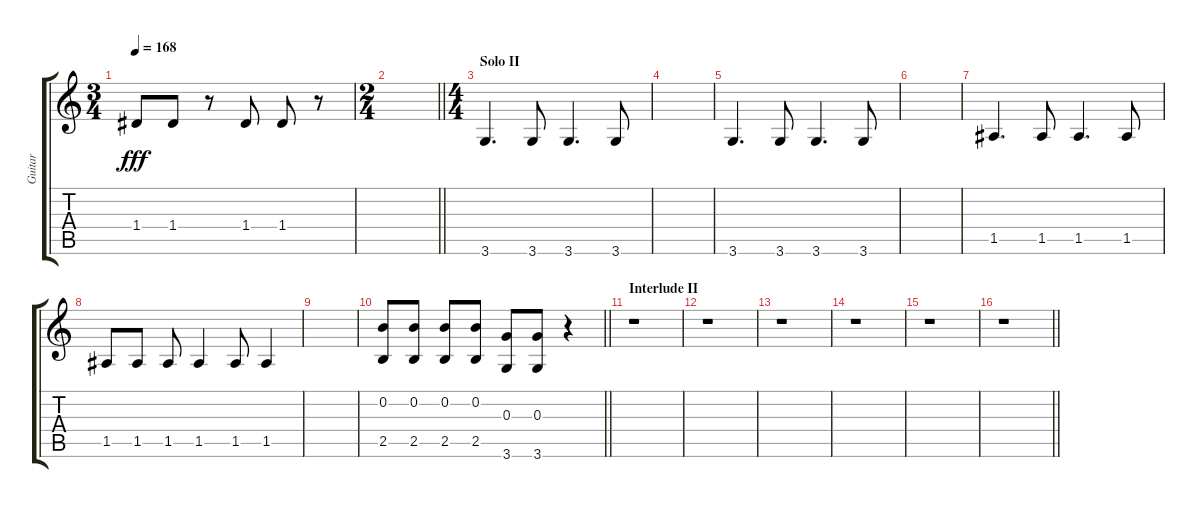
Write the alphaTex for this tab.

\track ("Guitar" "Guitar") {instrument acousticguitarsteel}
\staff {score tabs}
\tuning (E4 B3 G3 D3 A2 E2) {hide}
\ts (3 4)
\tempo 168
\clef g2
\ks c
1.4.8{dy fff} 1.4.8 r.8 1.4.8 1.4.8 r.8 |
\ts (2 4)
\barLineRight lightlight
|
\ts (4 4)
\section ("" "Solo II")
3.6.4{d} 3.6.8 3.6.4{d} 3.6.8 |
|
3.6.4{d} 3.6.8 3.6.4{d} 3.6.8 |
|
1.5.4{d} 1.5.8 1.5.4{d} 1.5.8 |
1.5.8 1.5.8 1.5.8 1.5.4 1.5.8 1.5.4 |
|
\barLineRight lightlight
(0.2 2.5).8 (0.2 2.5).8 (0.2 2.5).8 (0.2 2.5).8 (0.3 3.6).8 (0.3 3.6).8 r.4 |
\section ("" "Interlude II")
r.1 |
r.1 |
r.1 |
r.1 |
r.1 |
\barLineRight lightlight
r.1
